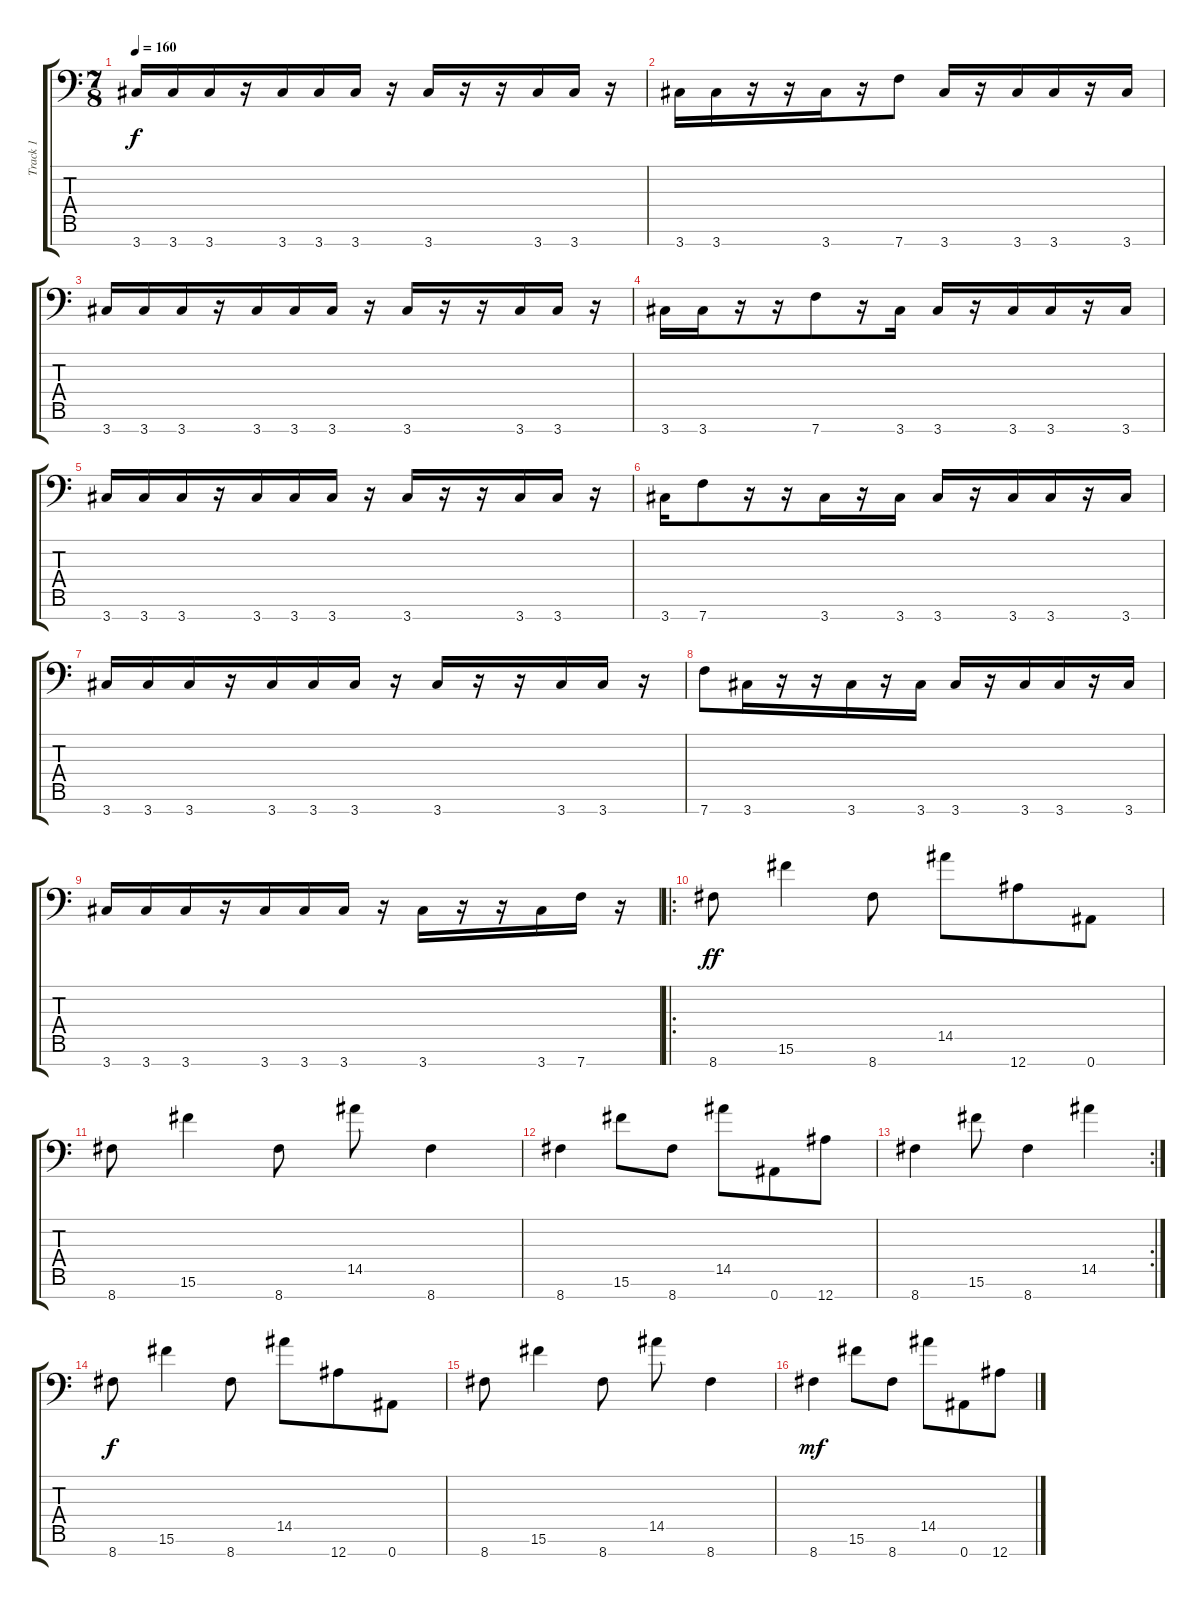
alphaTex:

\track ("Track 1" "Track 1") {instrument distortionguitar}
\staff {score tabs}
\tuning (Eb4 Bb3 Gb3 Db3 Ab2 Eb2 Bb1) {hide}
\ts (7 8)
\tempo 160
\clef f4
\ks c
3.7.16{dy f} 3.7.16 3.7.16 r.16 3.7.16 3.7.16 3.7.16 r.16 3.7.16 r.16 r.16 3.7.16 3.7.16 r.16 |
3.7.16 3.7.16 r.16 r.16 3.7.16 r.16 7.7.8 3.7.16 r.16 3.7.16 3.7.16 r.16 3.7.16 |
3.7.16 3.7.16 3.7.16 r.16 3.7.16 3.7.16 3.7.16 r.16 3.7.16 r.16 r.16 3.7.16 3.7.16 r.16 |
3.7.16 3.7.16 r.16 r.16 7.7.8 r.16 3.7.16 3.7.16 r.16 3.7.16 3.7.16 r.16 3.7.16 |
3.7.16 3.7.16 3.7.16 r.16 3.7.16 3.7.16 3.7.16 r.16 3.7.16 r.16 r.16 3.7.16 3.7.16 r.16 |
3.7.16 7.7.8 r.16 r.16 3.7.16 r.16 3.7.16 3.7.16 r.16 3.7.16 3.7.16 r.16 3.7.16 |
3.7.16 3.7.16 3.7.16 r.16 3.7.16 3.7.16 3.7.16 r.16 3.7.16 r.16 r.16 3.7.16 3.7.16 r.16 |
7.7.8 3.7.16 r.16 r.16 3.7.16 r.16 3.7.16 3.7.16 r.16 3.7.16 3.7.16 r.16 3.7.16 |
3.7.16 3.7.16 3.7.16 r.16 3.7.16 3.7.16 3.7.16 r.16 3.7.16 r.16 r.16 3.7.16 7.7.16 r.16 |
\ro
8.7.8{dy ff} 15.6.4 8.7.8 14.5.8 12.7.8 0.7.8 |
8.7.8 15.6.4 8.7.8 14.5.8 8.7.4 |
8.7.4 15.6.8 8.7.8 14.5.8 0.7.8 12.7.8 |
\rc 2
8.7.4 15.6.8 8.7.4 14.5.4 |
8.7.8{dy f} 15.6.4 8.7.8 14.5.8 12.7.8 0.7.8 |
8.7.8 15.6.4 8.7.8 14.5.8 8.7.4 |
8.7.4{dy mf} 15.6.8 8.7.8 14.5.8 0.7.8 12.7.8
